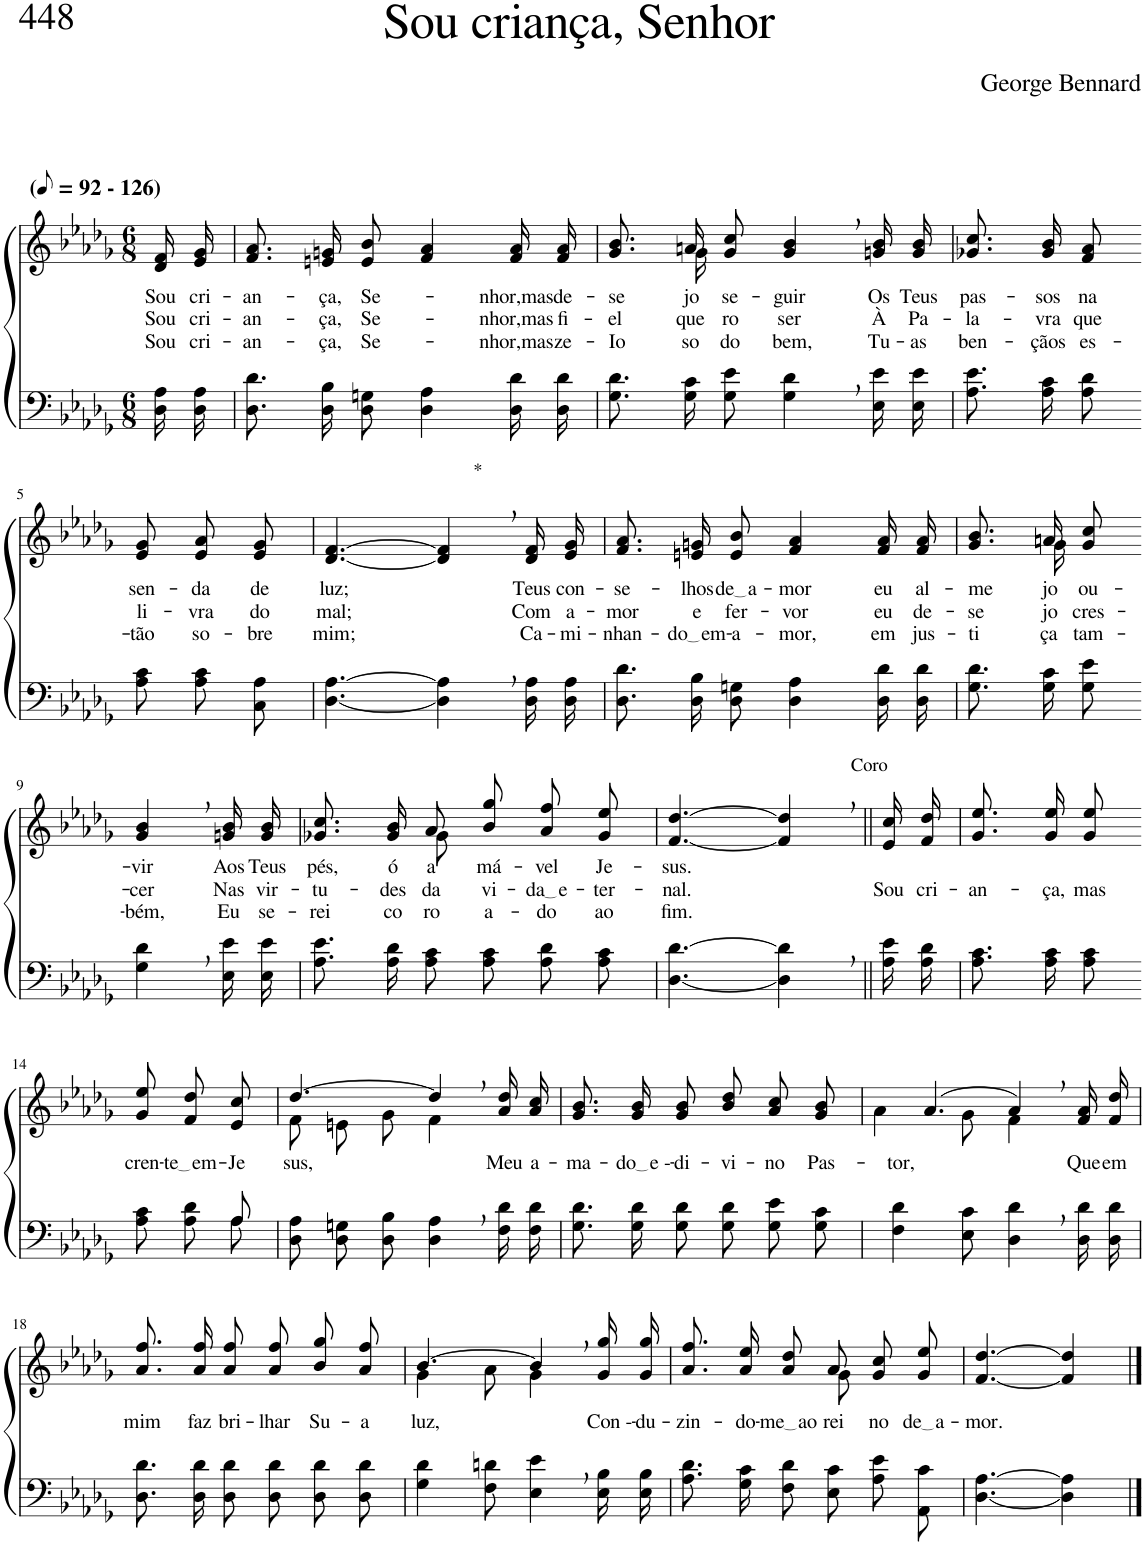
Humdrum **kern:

**kern	**kern	**text	**text	**text
*part2	*part1	*part1	*part1	*part1
*staff2	*staff1	*staff1	*staff1	*staff1
*I"Parte III e IV	*I"Parte I e II	*	*	*
*clefF4	*clefG2	*	*	*
*Trd2c3	*Trd2c3	*	*	*
*k[b-e-a-d-g-]	*k[b-e-a-d-g-]	*	*	*
*M6/8	*M6/8	*	*	*
*MM46	*MM46	*	*	*
=1	=1	=1	=1	=1
!	!LO:TX:a:B:t=(	!	!	!
!	!LO:TX:a:B:t=- 126)	!	!	!
!	!	!LO:LY:b	!LO:LY:b	!LO:LY:b
16D-\ 16A-\LL	16d-/ 16f/LL	Sou	Sou	Sou
!	!	!LO:LY:b	!LO:LY:b	!LO:LY:b
16D-\ 16A-\JJ	16e-/ 16g-/JJ	cri-	cri-	cri-
=2	=2	=2	=2	=2
!	!	!LO:LY:b	!LO:LY:b	!LO:LY:b
8.D-\ 8.d-\L	8.f/ 8.a-/L	-an-	-an-	-an-
!	!	!LO:LY:b	!LO:LY:b	!LO:LY:b
16D-\ 16B-\K	16en/ 16gn/K	-ça,	-ça,	-ça,
!	!	!LO:LY:b	!LO:LY:b	!LO:LY:b
8D-\ 8Gn\J	8e/ 8b-/J	Se-	Se-	Se-
4D-\ 4A-\	4f/ 4a-/	.	.	.
!	!	!LO:LY:b	!LO:LY:b	!LO:LY:b
16D-\ 16d-\LL	16f/ 16a-/LL	-nhor,mas	-nhor,mas	-nhor,mas
!	!	!LO:LY:b	!LO:LY:b	!LO:LY:b
16D-\ 16d-\JJ	16f/ 16a-/JJ	de-	fi-	ze-
=3	=3	=3	=3	=3
!	!	!LO:LY:b	!LO:LY:b	!LO:LY:b
*	*^	*	*	*
8.G-\ 8.d-\L	8.g-/ 8.b-/L	8.ryy	-se-	-el	-Io-
!	!	!	!LO:LY:b	!LO:LY:b	!LO:LY:b
16G-\ 16c\K	16an/K	16g-\	-jo	que-	-so
!	!	!	!LO:LY:b	!LO:LY:b	!LO:LY:b
8G-\ 8e-\J	8g-/ 8cc/J	2ryy	se-	-ro	do
!	!	!	!LO:LY:b	!LO:LY:b	!LO:LY:b
4G-\, 4d-\,	4g-/, 4b-/,	.	-guir	ser	bem,
!	!	!	!LO:LY:b	!LO:LY:b	!LO:LY:b
16E-\ 16e-\LL	16gn/ 16b-/LL	.	Os	À	Tu-
!	!	!	!LO:LY:b	!LO:LY:b	!LO:LY:b
16E-\ 16e-\JJ	16g/ 16b-/JJ	.	Teus	Pa-	-as
*	*v	*v	*	*	*
=4	=4	=4	=4	=4
!	!	!LO:LY:b	!LO:LY:b	!LO:LY:b
8.A-\ 8.e-\L	8.g-X/ 8.cc/L	pas-	-la-	ben-
!	!	!LO:LY:b	!LO:LY:b	!LO:LY:b
16A-\ 16c\K	16g-/ 16b-/K	-sos	-vra	-çãos
!	!	!LO:LY:b	!LO:LY:b	!LO:LY:b
8A-\ 8d-\J	8f/ 8a-/J	na	que	es-
!!LO:LB:g=z
=5-	=5-	=5-	=5-	=5-
!	!	!LO:LY:b	!LO:LY:b	!LO:LY:b
8A-\ 8c\L	8e-/ 8g-/L	sen-	li-	-tão
!	!	!LO:LY:b	!LO:LY:b	!LO:LY:b
8A-\ 8c\	8e-/ 8a-/	-da	-vra	so-
!	!	!LO:LY:b	!LO:LY:b	!LO:LY:b
8C\ 8A-\J	8e-/ 8g-/J	de	do	-bre
=6	=6	=6	=6	=6
!	!	!LO:LY:b	!LO:LY:b	!LO:LY:b
[4.D-\ [4.A-\	[4.d-/ [4.f/	luz;	mal;	mim;
!	!LO:TX:a:t=*	!	!	!
4D-\], 4A-\],	4d-/], 4f/],	.	.	.
!	!	!LO:LY:b	!LO:LY:b	!LO:LY:b
16D-\ 16A-\LL	16d-/ 16f/LL	Teus	Com	Ca-
!	!	!LO:LY:b	!LO:LY:b	!LO:LY:b
16D-\ 16A-\JJ	16e-/ 16g-/JJ	con-	a-	-mi-
=7	=7	=7	=7	=7
!	!	!LO:LY:b	!LO:LY:b	!LO:LY:b
8.D-\ 8.d-\L	8.f/ 8.a-/L	-se-	-mor	-nhan-
!	!	!LO:LY:b	!LO:LY:b	!LO:LY:b
16D-\ 16B-\K	16en/ 16gn/K	-lhos	e	do em
!	!	!LO:LY:b	!LO:LY:b	!LO:LY:b
8D-\ 8Gn\J	8e/ 8b-/J	de a	fer-	-a-
!	!	!LO:LY:b	!LO:LY:b	!LO:LY:b
4D-\ 4A-\	4f/ 4a-/	-mor	-vor	-mor,
!	!	!LO:LY:b	!LO:LY:b	!LO:LY:b
16D-\ 16d-\LL	16f/ 16a-/LL	eu	eu	em
!	!	!LO:LY:b	!LO:LY:b	!LO:LY:b
16D-\ 16d-\JJ	16f/ 16a-/JJ	al-	de-	jus-
=8	=8	=8	=8	=8
!	!	!LO:LY:b	!LO:LY:b	!LO:LY:b
*	*^	*	*	*
8.G-\ 8.d-\L	8.g-/ 8.b-/L	8.ryy	-me-	-se-	-ti-
!	!	!	!LO:LY:b	!LO:LY:b	!LO:LY:b
16G-\ 16c\K	16an/K	16g-\	-jo	-jo	-ça
!	!	!	!LO:LY:b	!LO:LY:b	!LO:LY:b
8G-\ 8e-\J	8g-/ 8cc/J	8ryy	ou-	cres-	tam-
!!LO:LB:g=z
=9-	=9-	=9-	=9-	=9-	=9-
!	!	!	!LO:LY:b	!LO:LY:b	!LO:LY:b
*	*v	*v	*	*	*
4G-\, 4d-\,	4g-/, 4b-/,	-vir	-cer	-bém,
!	!	!LO:LY:b	!LO:LY:b	!LO:LY:b
16E-\ 16e-\LL	16gn/ 16b-/LL	Aos	Nas	Eu
!	!	!LO:LY:b	!LO:LY:b	!LO:LY:b
16E-\ 16e-\JJ	16g/ 16b-/JJ	Teus	vir-	se-
=10	=10	=10	=10	=10
!	!	!LO:LY:b	!LO:LY:b	!LO:LY:b
*	*^	*	*	*
8.A-\ 8.e-\L	8.g-X/ 8.cc/L	4ryy	pés,	-tu-	-rei
!	!	!	!LO:LY:b	!LO:LY:b	!LO:LY:b
16A-\ 16d-\K	16g-/ 16b-/K	.	ó	-des	co-
!	!	!	!LO:LY:b	!LO:LY:b	!LO:LY:b
8A-\ 8c\J	8a-/J	8g-\	a-	da	-ro-
!	!	!	!LO:LY:b	!LO:LY:b	!LO:LY:b
8A-\ 8c\L	8b-\ 8gg-\L	4.ryy	-má-	vi-	-a-
!	!	!	!LO:LY:b	!LO:LY:b	!LO:LY:b
8A-\ 8d-\	8a-\ 8ff\	.	-vel	da e	-do
!	!	!	!LO:LY:b	!LO:LY:b	!LO:LY:b
8A-\ 8c\J	8g-\ 8ee-\J	.	Je-	-ter-	ao
*	*v	*v	*	*	*
=11	=11	=11	=11	=11
!	!	!LO:LY:b	!LO:LY:b	!LO:LY:b
[4.D-\ [4.d-\	[4.f/ [4.dd-/	-sus.	-nal.	fim.
!	!LO:TX:a:t=Coro	!	!	!
4D-\], 4d-\],	4f/], 4dd-/],	.	.	.
=12||	=12||	=12||	=12||	=12||
!	!	!	!LO:LY:b	!
16A-\ 16e-\LL	16e-/ 16cc/LL	.	Sou	.
!	!	!	!LO:LY:b	!
16A-\ 16d-\JJ	16f/ 16dd-/JJ	.	cri-	.
=13	=13	=13	=13	=13
!	!	!	!LO:LY:b	!
8.A-\ 8.c\L	8.g-\ 8.ee-\L	.	-an-	.
!	!	!	!LO:LY:b	!
16A-\ 16c\K	16g-\ 16ee-\K	.	-ça,	.
!	!	!	!LO:LY:b	!
8A-\ 8c\J	8g-\ 8ee-\J	.	mas	.
!!LO:LB:g=z
=14-	=14-	=14-	=14-	=14-
*^	*	*	*	*
!	!	!	!LO:LY:b	!	!
8A-\ 8c\L	4ryy	8g-/ 8ee-/L	-cren-	.	.
!	!	!	!LO:LY:b	!	!
8A-\ 8d-\	.	8f/ 8dd-/	te em	.	.
!	!	!	!LO:LY:b	!	!
8A-\J	8A-/	8e-/ 8cc/J	-Je-	.	.
=15	=15	=15	=15	=15	=15
*	*	*^	*	*	*
!	!	!	!	!LO:LY:b	!	!
*v	*v	*	*	*	*	*
8D-\ 8A-\L	[4.dd-/	8f\L	-sus,	.	.
8D-\ 8Gn\	.	8en\J	.	.	.
8D-\ 8B-\J	.	8g-\	.	.	.
4D-\, 4A-\,	4dd-,/]	4f\	.	.	.
!	!	!	!LO:LY:b	!	!
16F\ 16d-\LL	16a-\ 16dd-\LL	8ryy	Meu	.	.
!	!	!	!LO:LY:b	!	!
16F\ 16d-\JJ	16a-\ 16cc\JJ	.	a-	.	.
*	*v	*v	*	*	*
=16	=16	=16	=16	=16
!	!	!LO:LY:b	!	!
8.G-\ 8.d-\L	8.g-/ 8.b-/L	-ma-	.	.
!	!	!LO:LY:b	!	!
16G-\ 16d-\K	16g-/ 16b-/K	do e -	.	.
!	!	!LO:LY:b	!	!
8G-\ 8d-\J	8g-/ 8b-/J	-di-	.	.
!	!	!LO:LY:b	!	!
8G-\ 8d-\L	8b-\ 8dd-\L	-vi-	.	.
!	!	!LO:LY:b	!	!
8G-\ 8e-\	8a-\ 8cc\	-no	.	.
!	!	!LO:LY:b	!	!
8G-\ 8c\J	8g-\ 8b-\J	Pas-	.	.
=17	=17	=17	=17	=17
!	!	!LO:LY:b	!	!
*	*^	*	*	*
4F\ 4d-\	[4.a-/	4a-\	-tor,	.	.
8E-\ 8c\	.	8g-\	.	.	.
4D-\, 4d-\,	4a-,/]	4f\	.	.	.
!	!	!	!LO:LY:b	!	!
16D-\ 16d-\LL	16f/ 16a-/LL	8ryy	Que	.	.
!	!	!	!LO:LY:b	!	!
16D-\ 16d-\JJ	16f/ 16dd-/JJ	.	em	.	.
*	*v	*v	*	*	*
!!LO:LB:g=z
=18	=18	=18	=18	=18
!	!	!LO:LY:b	!	!
8.D-\ 8.d-\L	8.a-\ 8.ff\L	mim	.	.
!	!	!LO:LY:b	!	!
16D-\ 16d-\K	16a-\ 16ff\K	faz	.	.
!	!	!LO:LY:b	!	!
8D-\ 8d-\J	8a-\ 8ff\J	bri-	.	.
!	!	!LO:LY:b	!	!
8D-\ 8d-\L	8a-\ 8ff\L	-lhar	.	.
!	!	!LO:LY:b	!	!
8D-\ 8d-\	8b-\ 8gg-\	Su-	.	.
!	!	!LO:LY:b	!	!
8D-\ 8d-\J	8a-\ 8ff\J	-a	.	.
=19	=19	=19	=19	=19
*	*^	*	*	*
!	!	!	!LO:LY:b	!	!
4G-\ 4d-\	[4.b-/	4g-\	luz,	.	.
8F\ 8dn\	.	8a-\	.	.	.
4E-\, 4e-\,	4b-,/]	4g-\	.	.	.
!	!	!	!LO:LY:b	!	!
16E-\ 16B-\LL	16g-\ 16gg-\LL	8ryy	Con --	.	.
!	!	!	!LO:LY:b	!	!
16E-\ 16B-\JJ	16g-\ 16gg-\JJ	.	-du-	.	.
=20	=20	=20	=20	=20	=20
!	!	!	!LO:LY:b	!	!
8.A-\ 8.d-\L	8.a-\ 8.ff\L	4.ryy	-zin-	.	.
!	!	!	!LO:LY:b	!	!
16G-\ 16c\K	16a-\ 16ee-\K	.	-do-	.	.
!	!	!	!LO:LY:b	!	!
8F\ 8d-\J	8a-\ 8dd-\J	.	me ao	.	.
!	!	!	!LO:LY:b	!	!
8E-\ 8c\L	8a-\L	8g-\	-rei-	.	.
!	!	!	!LO:LY:b	!	!
8A-\ 8e-\	8g-\ 8cc\	4ryy	-no	.	.
!	!	!	!LO:LY:b	!	!
8AA-\ 8c\J	8g-\ 8ee-\J	.	de a	.	.
*	*v	*v	*	*	*
=21	=21	=21	=21	=21
!	!	!LO:LY:b	!	!
[4.D-\ [4.A-\	[4.f/ [4.dd-/	-mor.	.	.
4D-\] 4A-\]	4f/] 4dd-/]	.	.	.
==	==	==	==	==
*-	*-	*-	*-	*-
